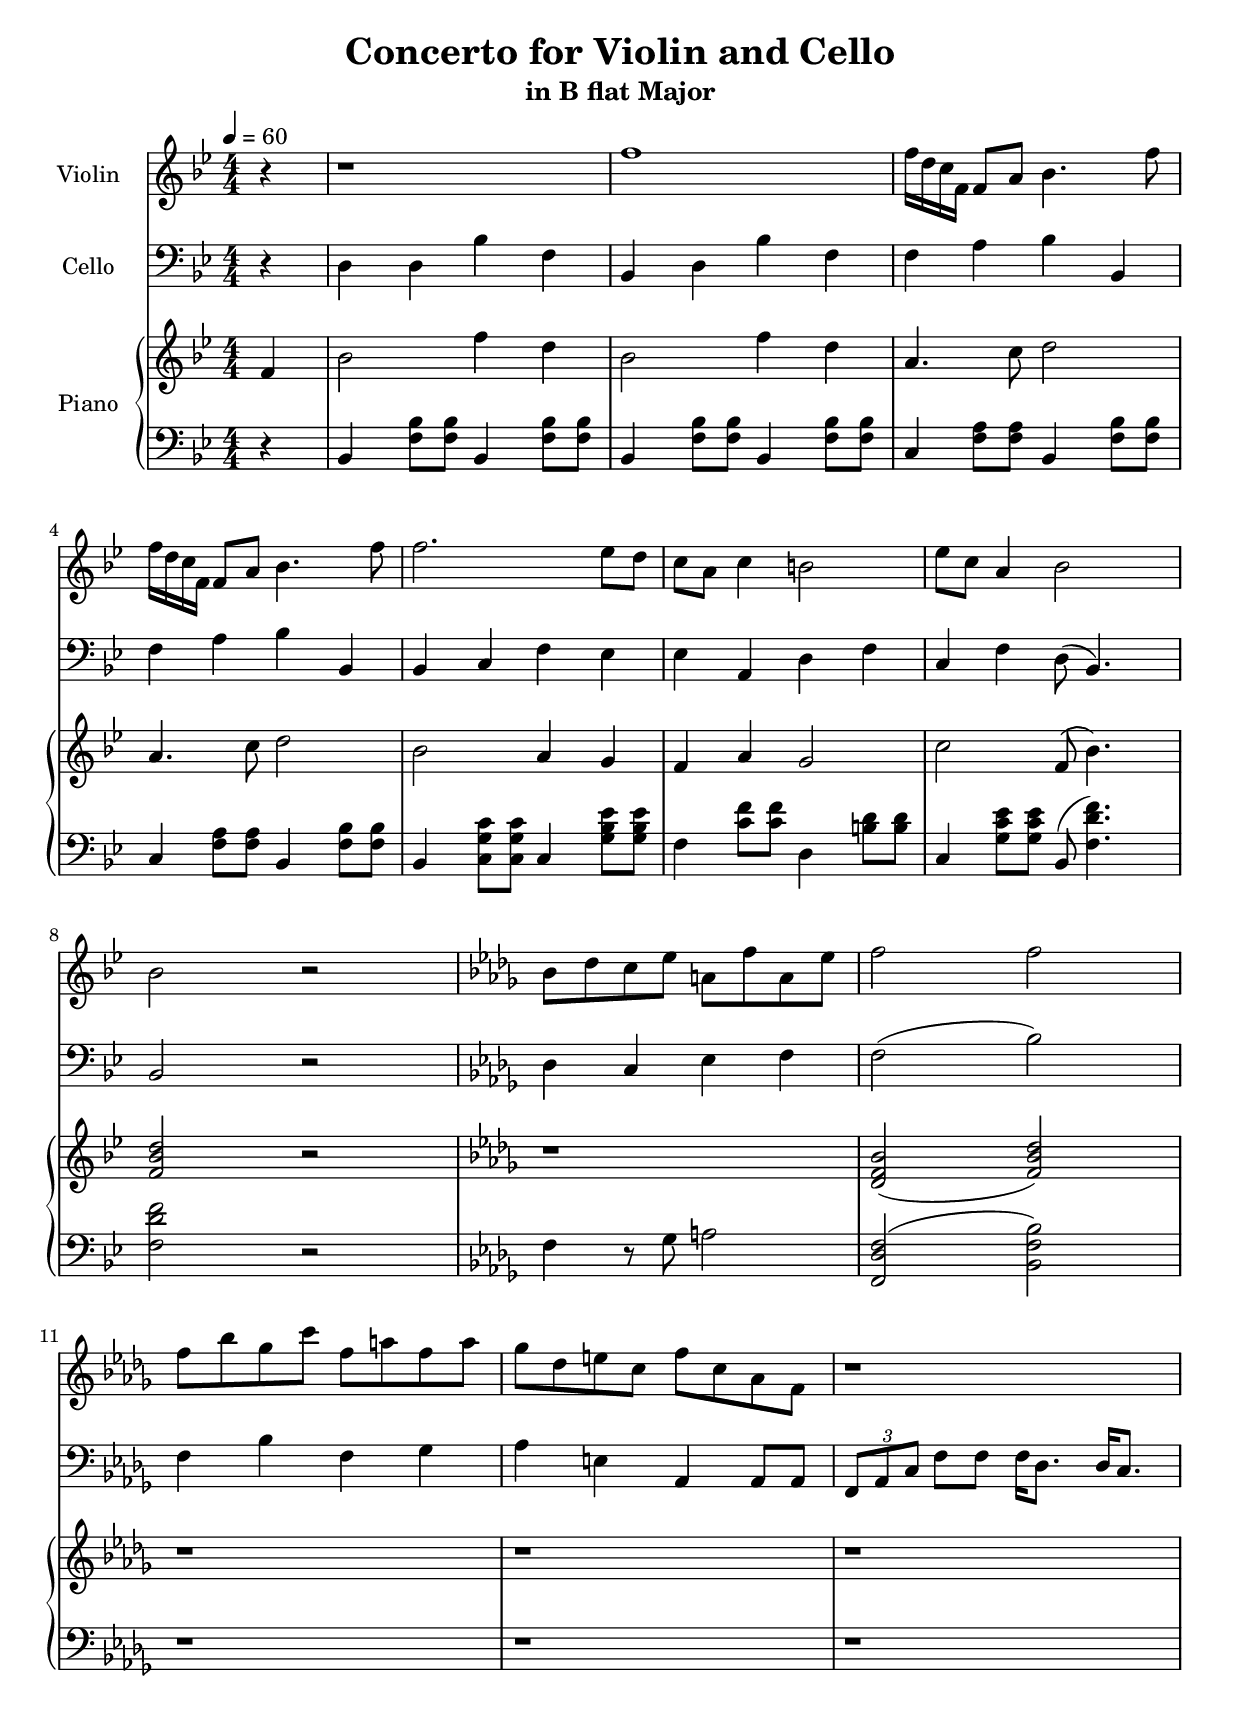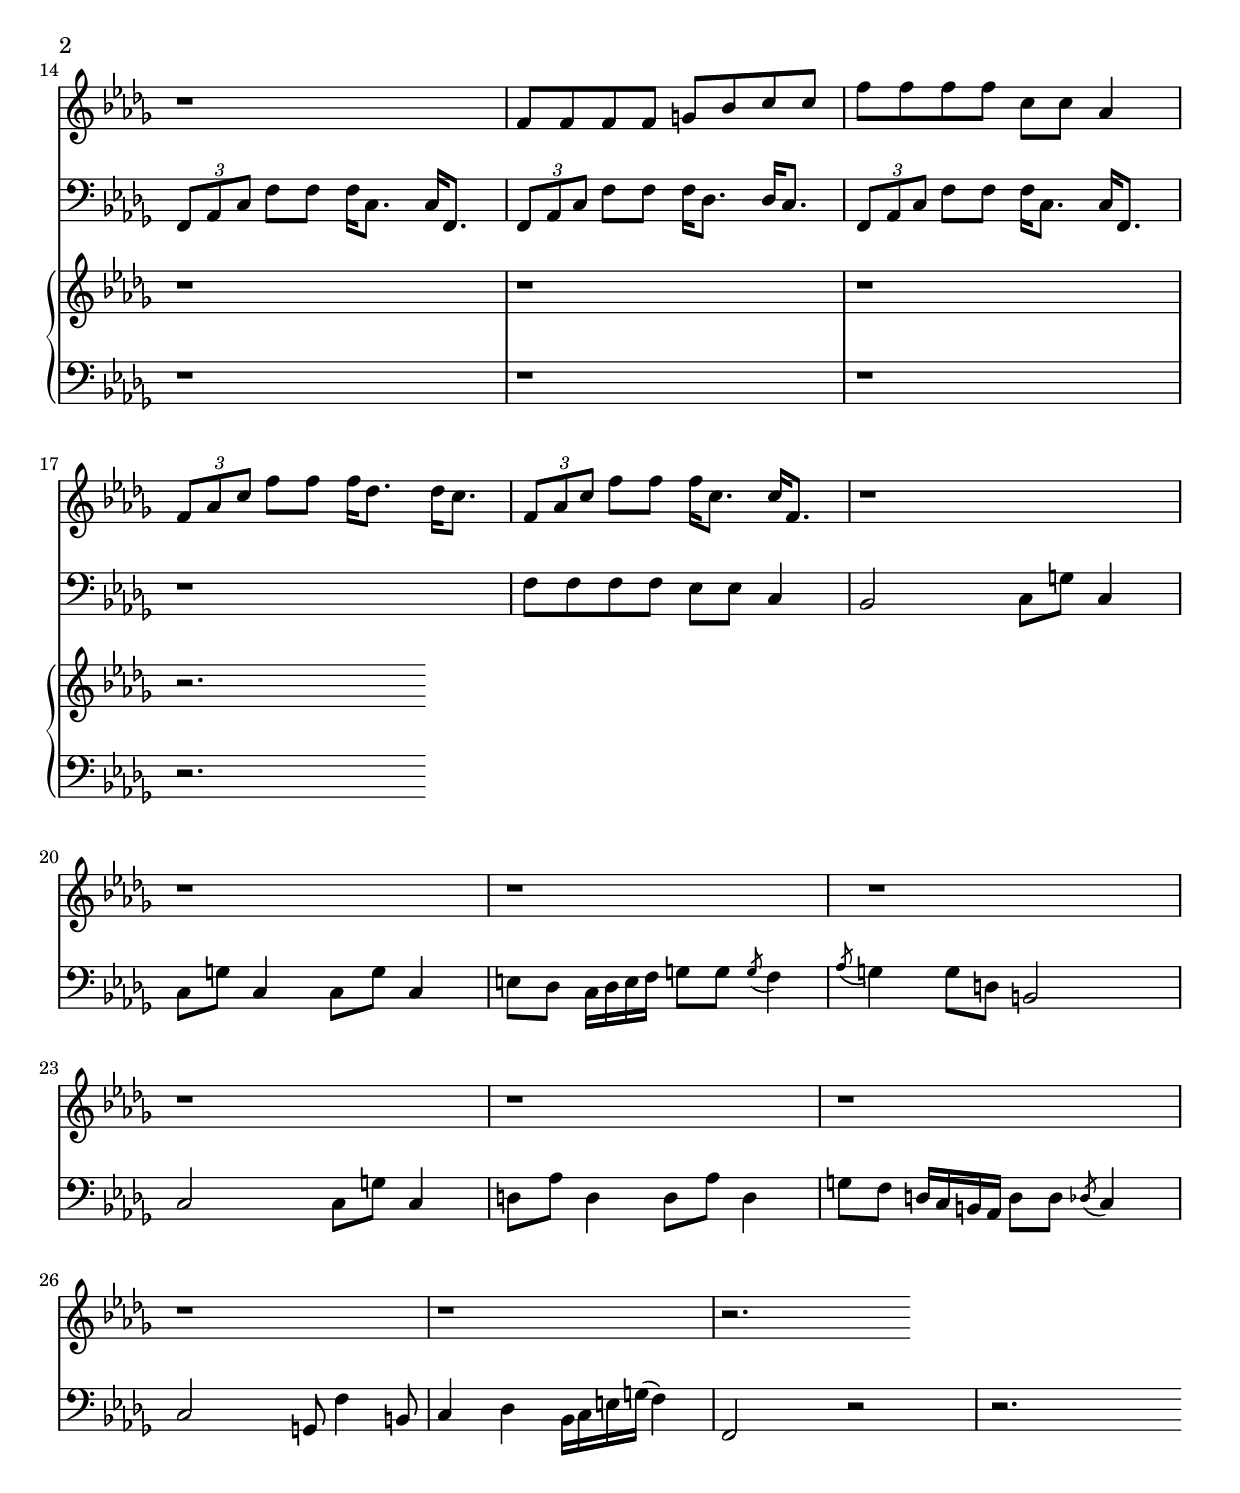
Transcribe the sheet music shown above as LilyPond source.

\version "2.18.2"
\header {
	title = "Concerto for Violin and Cello"
	subtitle = "in B flat Major"
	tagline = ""
}

violin = \relative c''
{
	\clef treble
	\key bes \major
	\time 4/4 \numericTimeSignature
	\partial 4
	
	 r4 | r1 | f1 | f16 d c f, f8 a bes4. f'8 |
	 f16 d c f, f8 a bes4. f'8 |
	 f2. ees8 d | c a c4 b2 | ees8 c a4 bes2 | bes2 r | \key bes \minor bes8 des c ees a, f' a, ees' |
	 f2 f | f8 bes ges c f, a f a | ges des e c f c aes f | r1 |
	 r1 | f8 f f f g bes c c | f f f f c c aes4 | 
	 \tuplet 3/2 {f8 aes c} f8 f f16 des8. des16 c8. | \tuplet 3/2 {f,8 aes c} f8 f f16 c8. c16 f,8. | r1 | r |
	 r | r | r | r | r |
	 r | r |
	 
	 r2.
}

cello = \relative c
{
	\clef bass
	\key bes \major
	\time 4/4 \numericTimeSignature
	\partial 4
	
	 r4 | d4 d bes' f | bes, d bes' f | f a bes bes, | f' a bes bes, |
	 bes c f ees | ees a, d f | c f d8( bes4.) | bes2 r |
	 \key bes \minor des4 c ees f | f2( bes) | f4 bes f ges | aes e aes, aes8 aes | \tuplet 3/2 {f aes c } f8 f f16 des8. des16 c8. |
	 \tuplet 3/2 {f,8 aes c} f8 f f16 c8. c16 f,8. | \tuplet 3/2 {f8 aes c} f8 f f16  des8. des16 c8. | \tuplet 3/2 {f,8 aes c} f8 f f16 c8. c16 f,8. |
	 r1 | f'8 f f f ees ees c4 | bes2 c8 g' c,4 | c8 g' c,4 c8 g' c,4 |
	 e8 des c16 des e f g8 g \acciaccatura g8 f4 | \acciaccatura aes8 g4 g8 d b2 | c c8 g' c,4 | d8 aes' d,4 d8 aes' d,4 | g8 f d16 c b aes d8 d \acciaccatura des8 c4 |
	 c2 g8 f'4 b,8 | c4 des bes16 c e g( f4) | f,2 r |
	
	
	 r2.
}

upper = \relative c''
{
	\clef treble
	\key bes \major
	\time 4/4 \numericTimeSignature
	\tempo 4 = 60
	\partial 4
	
	 f,4 | bes2 f'4 d4 | bes2 f'4 d | a4. c8 d2 | a4. c8 d2 |
	 bes2 a4 g | f4 a g2 | c f,8( bes4.) | <f bes d>2 r | \key bes \minor r1 |
	 <des f bes>2( <f bes des>) | r1 | r | r | r | r | r |
	
	
	r2. 
}

lower = \relative c
{
	\clef bass
	\key bes \major
	\time 4/4 \numericTimeSignature
	\partial 4
	
	 r4 | bes4 <f' bes>8 <f bes>8 bes,4 <f' bes>8 <f bes>8 | bes,4 <f' bes>8 <f bes>8 bes,4 <f' bes>8 <f bes>8 | c4 <f a>8 <f a>8 bes,4 <f' bes>8 <f bes>8 |
	 c4 <f a>8 <f a>8 bes,4 <f' bes>8 <f bes>8 |
	 bes,4 <c g' c>8 <c g' c> c4 <g' bes ees>8 <g bes ees>8 | f4 <c' f>8 <c f>8 d,4 <b' d>8 <b d> | c,4 <g' c ees>8 <g c ees> bes,8( <f' d' f>4.) | <f d' f>2 r | \key bes \minor f4 r8 ges a2 |
	 <f, des' f>2( <bes f' bes>) | r1 | r | r | r | r | r |
	
	
	
	r2. 
}

\score
{
	<<
		\set Score.proportionalNotationDuration = #(ly:make-moment 1/12)
		\new Staff = "violin" \with {
		instrumentName = #"Violin"
		midiInstrument = "violin"
		}
		\violin
		
		\new Staff = "cello" \with {
		instrumentName = #"Cello"
		midiInstrument = "cello"
		}
		\cello
		\new PianoStaff \with {
		instrumentName = #"Piano"
		}
		<<
		\new Staff = "upper" \upper
		\new Staff = "lower" \lower
		>>
	>>
	\layout {
	}
	\midi { }
}

\paper
{
	top-margin = 10
}